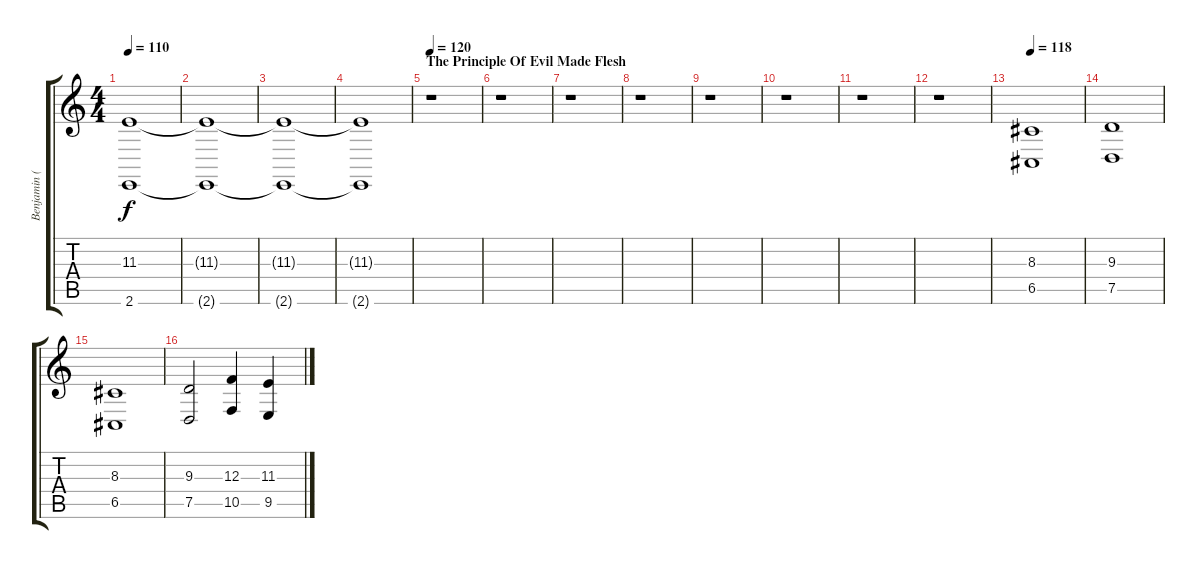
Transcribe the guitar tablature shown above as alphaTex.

\track ("Benjamin (KeybChoir)" "Benjamin (") {instrument pad4choir}
\staff {score tabs}
\tuning (D4 A3 F3 C3 G2 D2) {hide}
\ts (4 4)
\tempo 110
\clef g2
\ks c
(11.3{t} 2.6{t}).1{dy f volume 5} |
(11.3{t} 2.6{t}).1 |
(11.3{t} 2.6{t}).1{volume 0} |
(11.3{t} 2.6{t}).1 |
\section ("" "The Principle Of Evil Made Flesh")
\tempo 120
r.1{volume 16 balance 8 instrument pad4choir} |
r.1 |
r.1 |
r.1 |
r.1 |
r.1 |
r.1 |
r.1 |
\tempo 118
(8.3 6.5).1 |
(9.3 7.5).1 |
(8.3 6.5).1 |
(9.3 7.5).2 (12.3 10.5).4 (11.3 9.5).4
